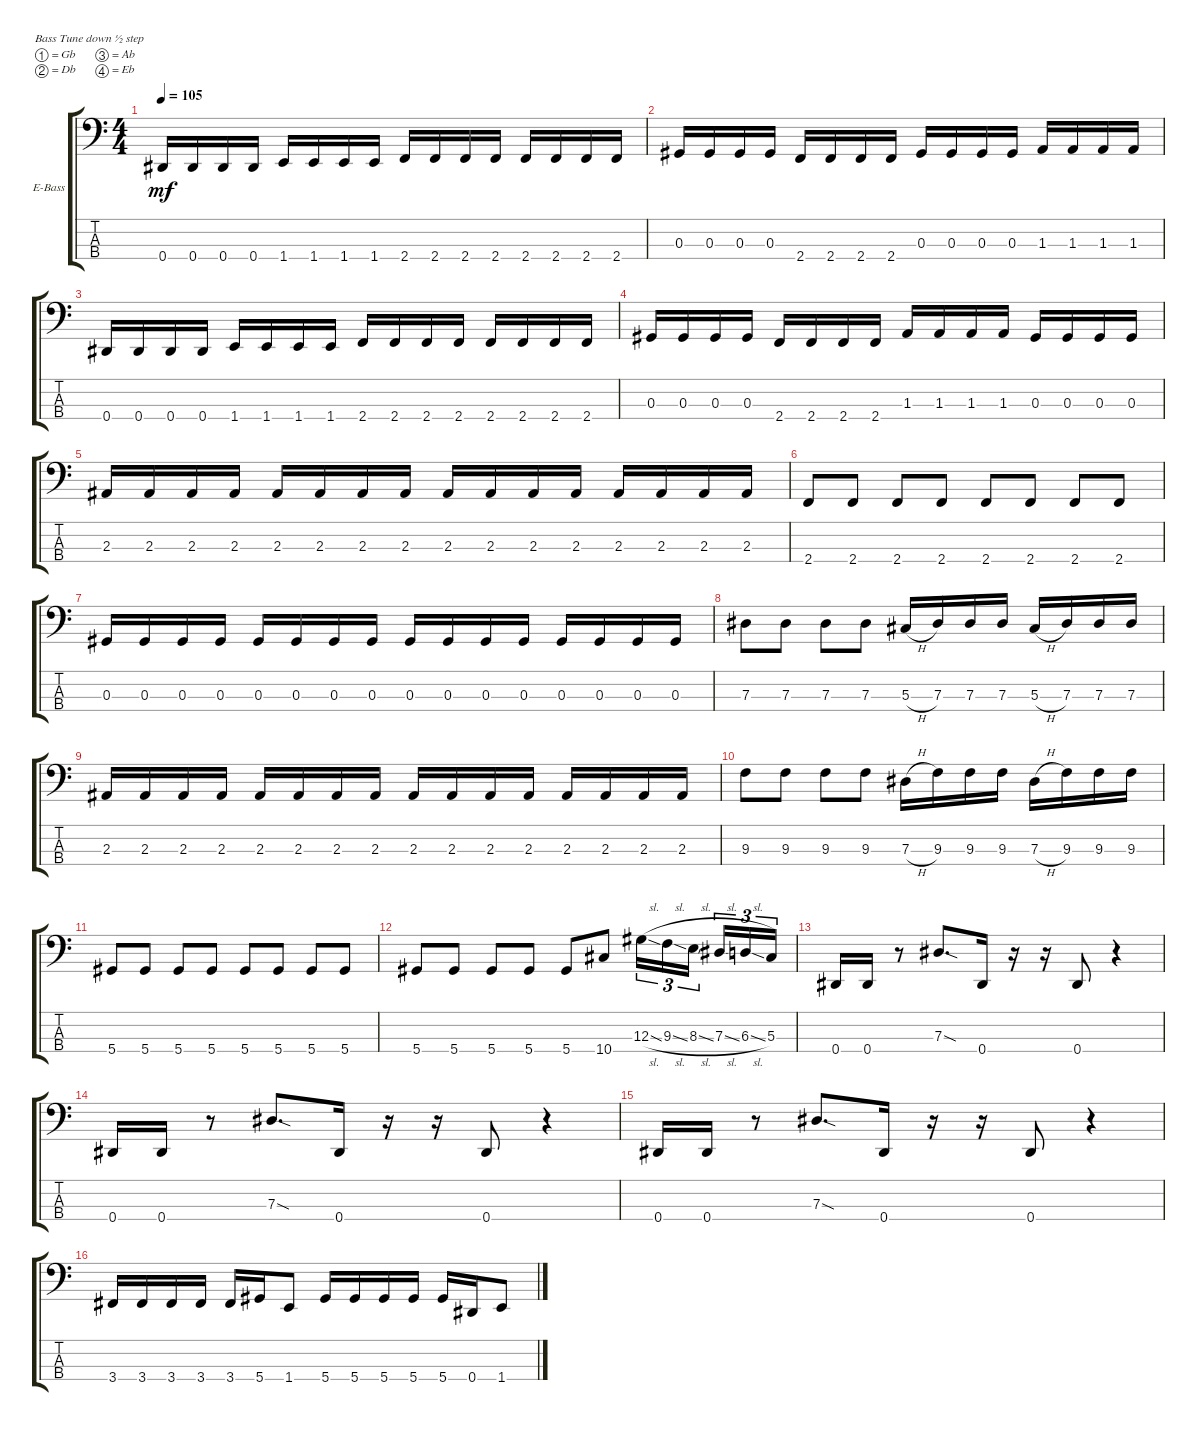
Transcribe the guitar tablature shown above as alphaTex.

\bracketExtendMode groupsimilarinstruments
\firstSystemTrackNameOrientation horizontal
\otherSystemsTrackNameOrientation horizontal
\track ("Electric Bass" "E-Bass") {instrument electricbassfinger}
\staff {score tabs}
\tuning (Gb2 Db2 Ab1 Eb1)
\ts (4 4)
\tempo 105
\clef f4
\ks c
0.4.16{dy mf} 0.4.16 0.4.16 0.4.16 1.4.16 1.4.16 1.4.16 1.4.16 2.4.16 2.4.16 2.4.16 2.4.16 2.4.16 2.4.16 2.4.16 2.4.16 |
0.3.16 0.3.16 0.3.16 0.3.16 2.4.16 2.4.16 2.4.16 2.4.16 0.3.16 0.3.16 0.3.16 0.3.16 1.3.16 1.3.16 1.3.16 1.3.16 |
0.4.16 0.4.16 0.4.16 0.4.16 1.4.16 1.4.16 1.4.16 1.4.16 2.4.16 2.4.16 2.4.16 2.4.16 2.4.16 2.4.16 2.4.16 2.4.16 |
0.3.16 0.3.16 0.3.16 0.3.16 2.4.16 2.4.16 2.4.16 2.4.16 1.3.16 1.3.16 1.3.16 1.3.16 0.3.16 0.3.16 0.3.16 0.3.16 |
2.3.16 2.3.16 2.3.16 2.3.16 2.3.16 2.3.16 2.3.16 2.3.16 2.3.16 2.3.16 2.3.16 2.3.16 2.3.16 2.3.16 2.3.16 2.3.16 |
2.4.8 2.4.8 2.4.8 2.4.8 2.4.8 2.4.8 2.4.8 2.4.8 |
0.3.16 0.3.16 0.3.16 0.3.16 0.3.16 0.3.16 0.3.16 0.3.16 0.3.16 0.3.16 0.3.16 0.3.16 0.3.16 0.3.16 0.3.16 0.3.16 |
7.3.8 7.3.8 7.3.8 7.3.8 5.3{h}.16 7.3.16 7.3.16 7.3.16 5.3{h}.16 7.3.16 7.3.16 7.3.16 |
2.3.16 2.3.16 2.3.16 2.3.16 2.3.16 2.3.16 2.3.16 2.3.16 2.3.16 2.3.16 2.3.16 2.3.16 2.3.16 2.3.16 2.3.16 2.3.16 |
9.3.8 9.3.8 9.3.8 9.3.8 7.3{h}.16 9.3.16 9.3.16 9.3.16 7.3{h}.16 9.3.16 9.3.16 9.3.16 |
5.4.8 5.4.8 5.4.8 5.4.8 5.4.8 5.4.8 5.4.8 5.4.8 |
5.4.8 5.4.8 5.4.8 5.4.8 5.4.8 10.4.8 12.3{sl}.16{tu (3 2)} 9.3{sl}.16{tu (3 2)} 8.3{sl}.16{tu (3 2)} 7.3{sl}.16{tu (3 2)} 6.3{sl}.16{tu (3 2)} 5.3.16{tu (3 2)} |
0.4.16 0.4.16 r.8 7.3{sod}.8{d} 0.4.16 r.16 r.16 0.4.8 r.4 |
0.4.16 0.4.16 r.8 7.3{sod}.8{d} 0.4.16 r.16 r.16 0.4.8 r.4 |
0.4.16 0.4.16 r.8 7.3{sod}.8{d} 0.4.16 r.16 r.16 0.4.8 r.4 |
3.4.16 3.4.16 3.4.16 3.4.16 3.4.16 5.4.16 1.4.8 5.4.16 5.4.16 5.4.16 5.4.16 5.4.16 0.4.16 1.4.8
